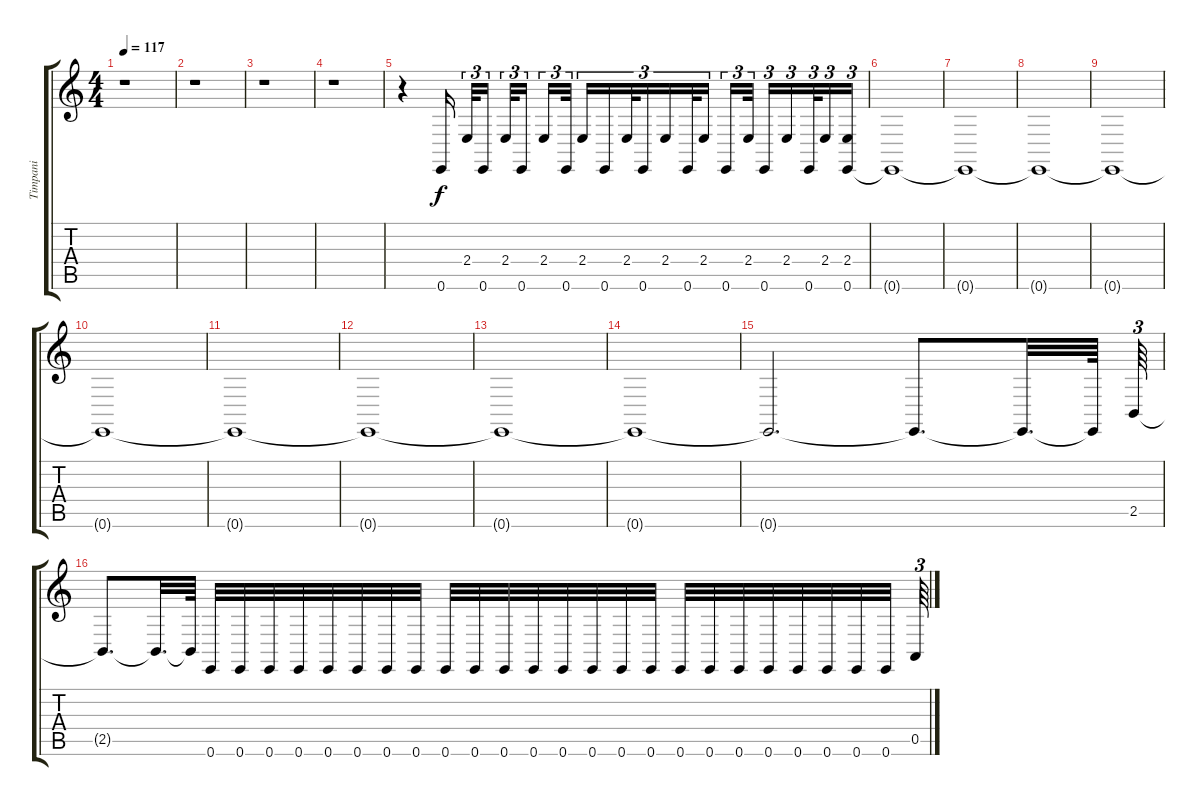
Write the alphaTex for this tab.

\track ("Timpani" "Timpani") {instrument timpani}
\staff {score tabs}
\tuning (E4 B3 G3 D3 A2 E2) {hide}
\ts (4 4)
\tempo 117
\clef g2
\ks c
r.1{dy f} |
r.1 |
r.1 |
r.1 |
r.4 0.6.16 2.4.32{tu (3 2) volume 3} 0.6.16{tu (3 2)} 2.4.32{tu (3 2) volume 5} 0.6.16{tu (3 2) volume 7} 2.4.16{tu (3 2) volume 9} 0.6.32{tu (3 2) volume 11} 2.4.16{tu (3 2) volume 12} 0.6.16{tu (3 2) volume 13} 2.4.32{tu (3 2) volume 14} 0.6.16{tu (3 2) volume 14} 2.4.16{tu (3 2) volume 15} 0.6.32{tu (3 2) volume 15} 2.4.16{tu (3 2)} 0.6.16{tu (3 2) volume 16} 2.4.32{tu (3 2) volume 16} 0.6.16{tu (3 2)} 2.4.16{tu (3 2)} 0.6.32{tu (3 2)} 2.4.16{tu (3 2)} (2.4 0.6).16{tu (3 2)} |
0.6{t}.1 |
0.6{t}.1 |
0.6{t}.1 |
0.6{t}.1 |
0.6{t}.1 |
0.6{t}.1 |
0.6{t}.1 |
0.6{t}.1 |
0.6{t}.1 |
0.6{t}.2{d} 0.6{t}.8{d} 0.6{t}.32{d} 0.6{t}.64 2.5.64{tu (3 2)} |
2.5{t}.8{d} 2.5{t}.32{d} 2.5{t}.64 0.6.32 0.6.32 0.6.32 0.6.32 0.6.32 0.6.32 0.6.32 0.6.32 0.6.32 0.6.32 0.6.32 0.6.32 0.6.32 0.6.32 0.6.32 0.6.32 0.6.32 0.6.32 0.6.32 0.6.32 0.6.32 0.6.32 0.6.32 0.6.32 0.5.64{tu (3 2)}
